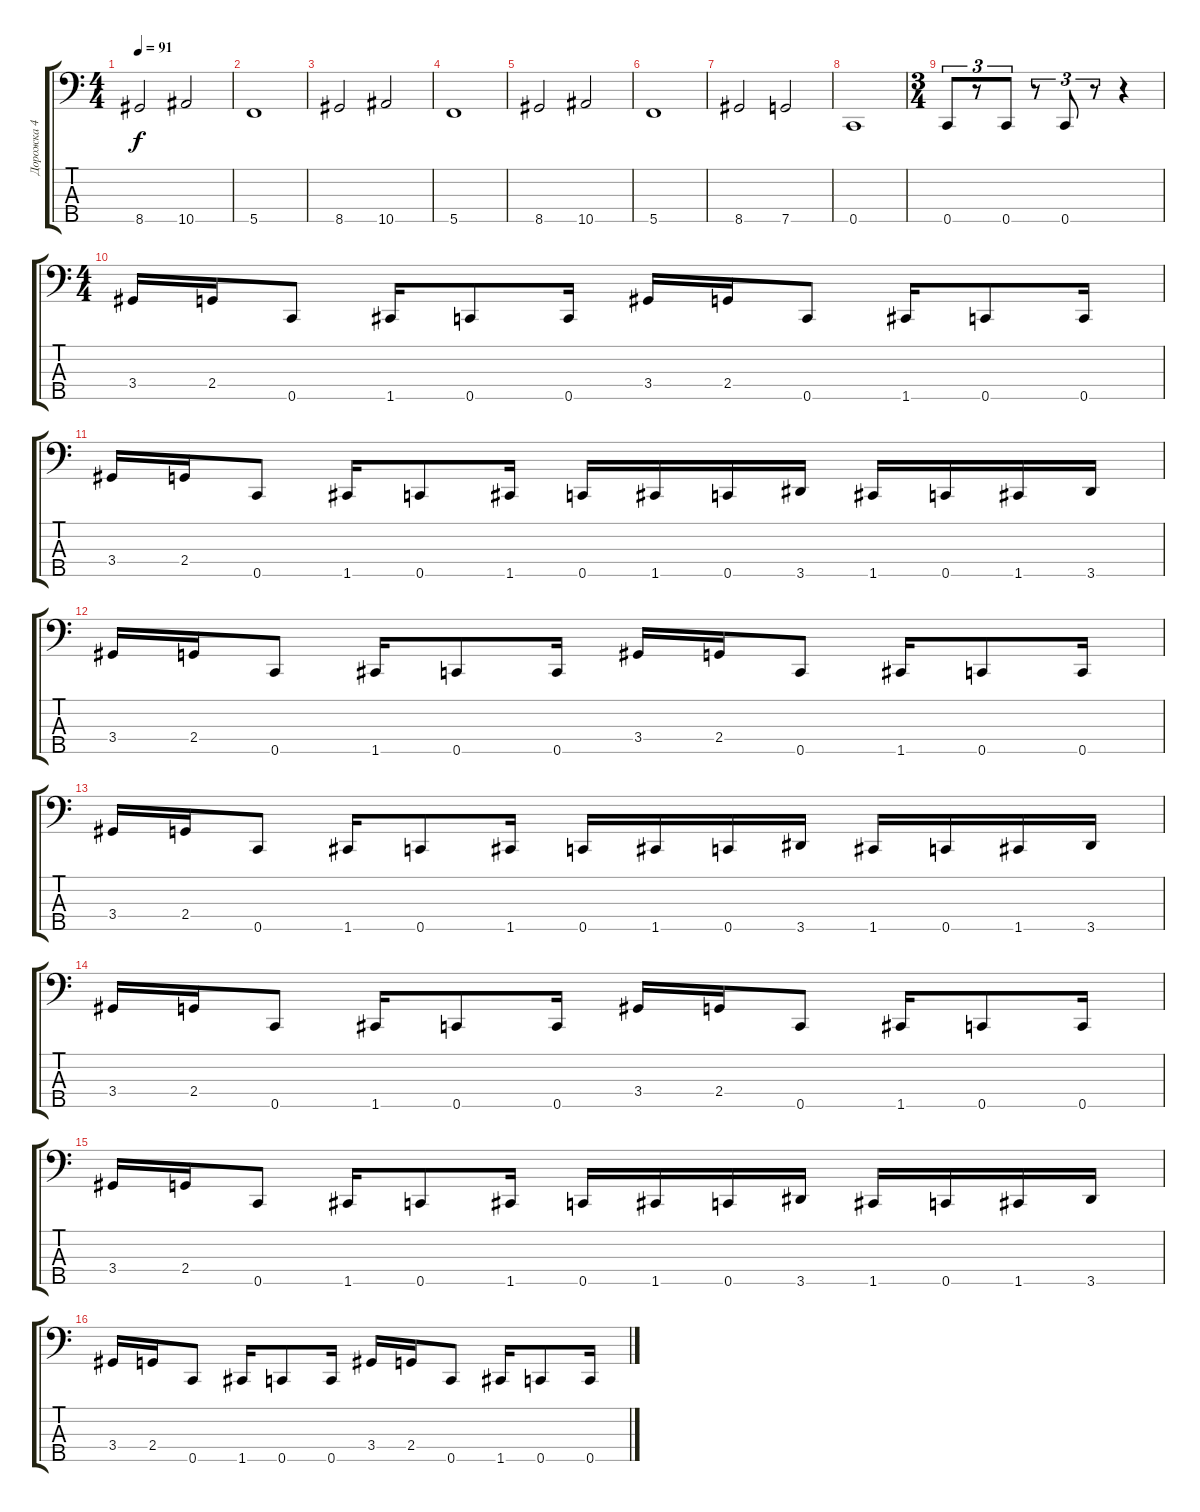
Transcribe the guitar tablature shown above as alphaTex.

\track ("Дорожка 4" "Дорожка 4") {instrument electricbasspick}
\staff {score tabs}
\tuning (Ab2 Eb2 Bb1 F1 C1) {hide}
\ts (4 4)
\tempo 91
\clef f4
\ks c
8.5.2{dy f instrument electricbasspick} 10.5.2 |
5.5.1 |
8.5.2 10.5.2 |
5.5.1 |
8.5.2 10.5.2 |
5.5.1 |
8.5.2 7.5.2 |
0.5.1 |
\ts (3 4)
0.5.8{tu (3 2)} r.8{tu (3 2)} 0.5.8{tu (3 2)} r.8{tu (3 2)} 0.5.8{tu (3 2)} r.8{tu (3 2)} r.4 |
\ts (4 4)
3.4.16 2.4.16 0.5.8 1.5.16 0.5.8 0.5.16 3.4.16 2.4.16 0.5.8 1.5.16 0.5.8 0.5.16 |
3.4.16 2.4.16 0.5.8 1.5.16 0.5.8 1.5.16 0.5.16 1.5.16 0.5.16 3.5.16 1.5.16 0.5.16 1.5.16 3.5.16 |
3.4.16 2.4.16 0.5.8 1.5.16 0.5.8 0.5.16 3.4.16 2.4.16 0.5.8 1.5.16 0.5.8 0.5.16 |
3.4.16 2.4.16 0.5.8 1.5.16 0.5.8 1.5.16 0.5.16 1.5.16 0.5.16 3.5.16 1.5.16 0.5.16 1.5.16 3.5.16 |
3.4.16 2.4.16 0.5.8 1.5.16 0.5.8 0.5.16 3.4.16 2.4.16 0.5.8 1.5.16 0.5.8 0.5.16 |
3.4.16 2.4.16 0.5.8 1.5.16 0.5.8 1.5.16 0.5.16 1.5.16 0.5.16 3.5.16 1.5.16 0.5.16 1.5.16 3.5.16 |
3.4.16 2.4.16 0.5.8 1.5.16 0.5.8 0.5.16 3.4.16 2.4.16 0.5.8 1.5.16 0.5.8 0.5.16
